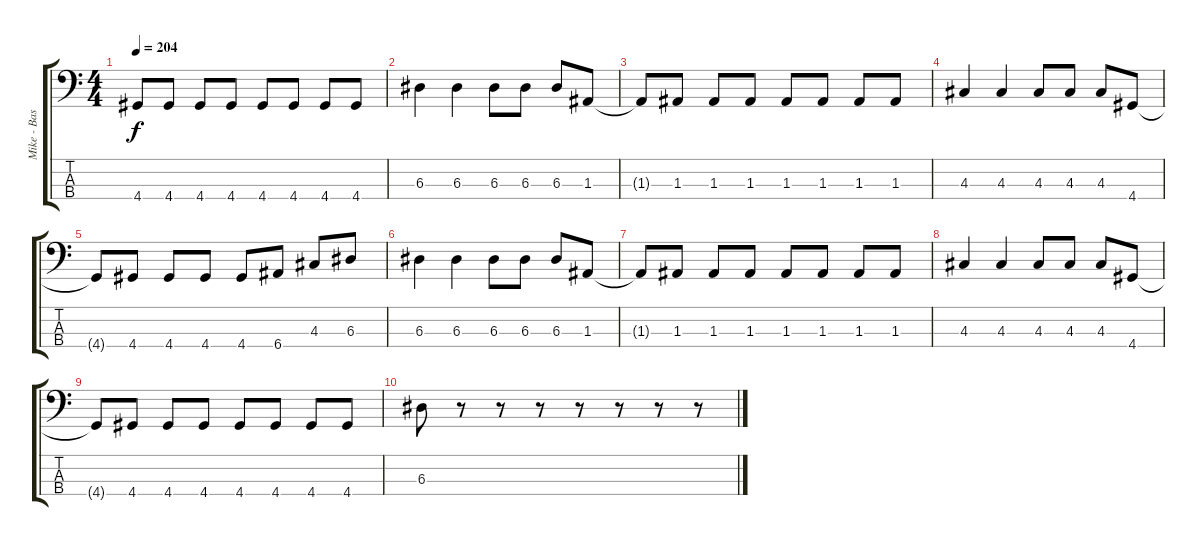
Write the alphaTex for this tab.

\track ("Mike - Bass" "Mike - Bas") {instrument electricbasspick}
\staff {score tabs}
\tuning (G2 D2 A1 E1) {hide}
\ts (4 4)
\tempo 204
\clef f4
\ks c
4.4{t}.8{dy f} 4.4.8 4.4.8 4.4.8 4.4.8 4.4.8 4.4.8 4.4.8 |
6.3.4 6.3.4 6.3.8 6.3.8 6.3.8 1.3.8 |
1.3{t}.8 1.3.8 1.3.8 1.3.8 1.3.8 1.3.8 1.3.8 1.3.8 |
4.3.4 4.3.4 4.3.8 4.3.8 4.3.8 4.4.8 |
4.4{t}.8 4.4.8 4.4.8 4.4.8 4.4.8 6.4.8 4.3.8 6.3.8 |
6.3.4 6.3.4 6.3.8 6.3.8 6.3.8 1.3.8 |
1.3{t}.8 1.3.8 1.3.8 1.3.8 1.3.8 1.3.8 1.3.8 1.3.8 |
4.3.4 4.3.4 4.3.8 4.3.8 4.3.8 4.4.8 |
4.4{t}.8 4.4.8 4.4.8 4.4.8 4.4.8 4.4.8 4.4.8 4.4.8 |
6.3.8 r.8 r.8 r.8 r.8 r.8 r.8 r.8
